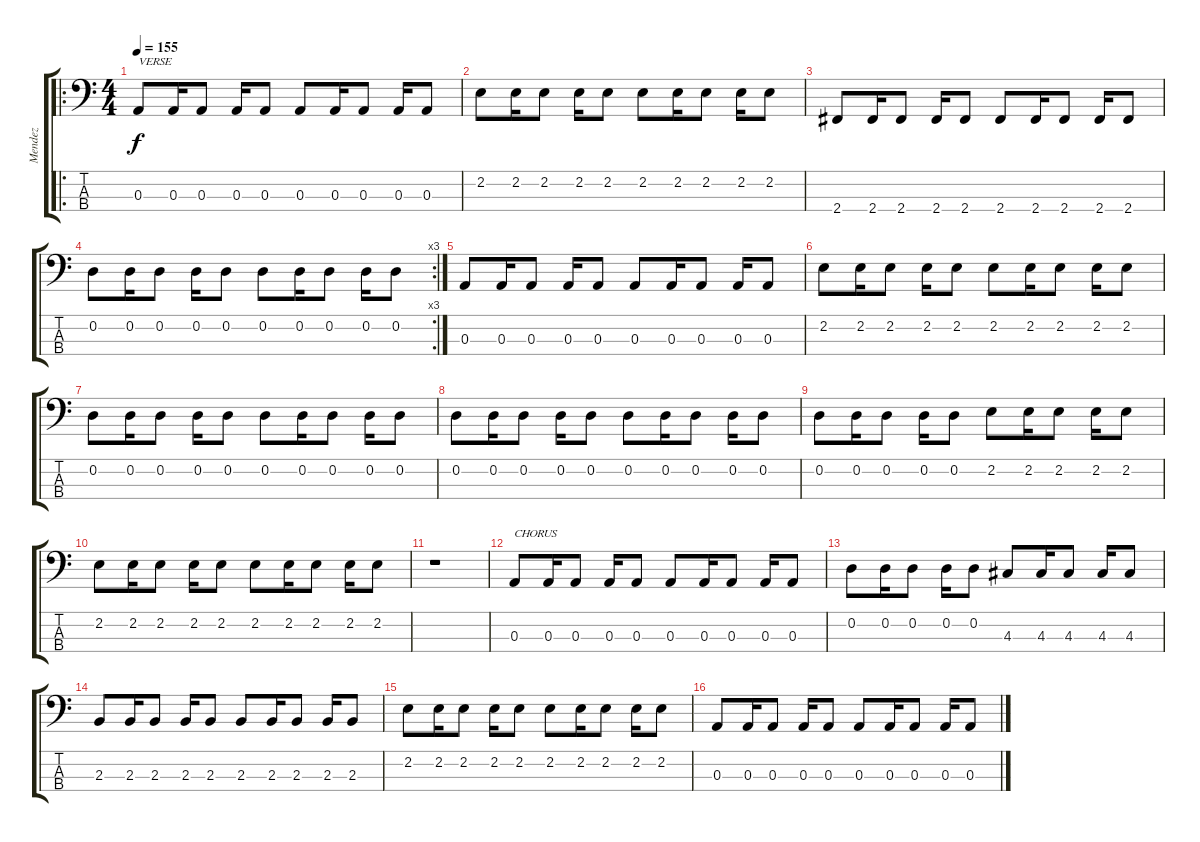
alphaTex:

\track ("Mendez" "Mendez") {instrument electricbasspick}
\staff {score tabs}
\tuning (G2 D2 A1 E1) {hide}
\ro
\ts (4 4)
\tempo 155
\clef f4
\ks c
0.3.8{txt "VERSE" dy f instrument electricbasspick} 0.3.16 0.3.8 0.3.16 0.3.8 0.3.8 0.3.16 0.3.8 0.3.16 0.3.8 |
2.2.8 2.2.16 2.2.8 2.2.16 2.2.8 2.2.8 2.2.16 2.2.8 2.2.16 2.2.8 |
2.4.8 2.4.16 2.4.8 2.4.16 2.4.8 2.4.8 2.4.16 2.4.8 2.4.16 2.4.8 |
\rc 3
0.2.8 0.2.16 0.2.8 0.2.16 0.2.8 0.2.8 0.2.16 0.2.8 0.2.16 0.2.8 |
0.3.8 0.3.16 0.3.8 0.3.16 0.3.8 0.3.8 0.3.16 0.3.8 0.3.16 0.3.8 |
2.2.8 2.2.16 2.2.8 2.2.16 2.2.8 2.2.8 2.2.16 2.2.8 2.2.16 2.2.8 |
0.2.8 0.2.16 0.2.8 0.2.16 0.2.8 0.2.8 0.2.16 0.2.8 0.2.16 0.2.8 |
0.2.8 0.2.16 0.2.8 0.2.16 0.2.8 0.2.8 0.2.16 0.2.8 0.2.16 0.2.8 |
0.2.8 0.2.16 0.2.8 0.2.16 0.2.8 2.2.8 2.2.16 2.2.8 2.2.16 2.2.8 |
2.2.8 2.2.16 2.2.8 2.2.16 2.2.8 2.2.8 2.2.16 2.2.8 2.2.16 2.2.8 |
r.1 |
0.3.8{txt "CHORUS"} 0.3.16 0.3.8 0.3.16 0.3.8 0.3.8 0.3.16 0.3.8 0.3.16 0.3.8 |
0.2.8 0.2.16 0.2.8 0.2.16 0.2.8 4.3.8 4.3.16 4.3.8 4.3.16 4.3.8 |
2.3.8 2.3.16 2.3.8 2.3.16 2.3.8 2.3.8 2.3.16 2.3.8 2.3.16 2.3.8 |
2.2.8 2.2.16 2.2.8 2.2.16 2.2.8 2.2.8 2.2.16 2.2.8 2.2.16 2.2.8 |
0.3.8 0.3.16 0.3.8 0.3.16 0.3.8 0.3.8 0.3.16 0.3.8 0.3.16 0.3.8
